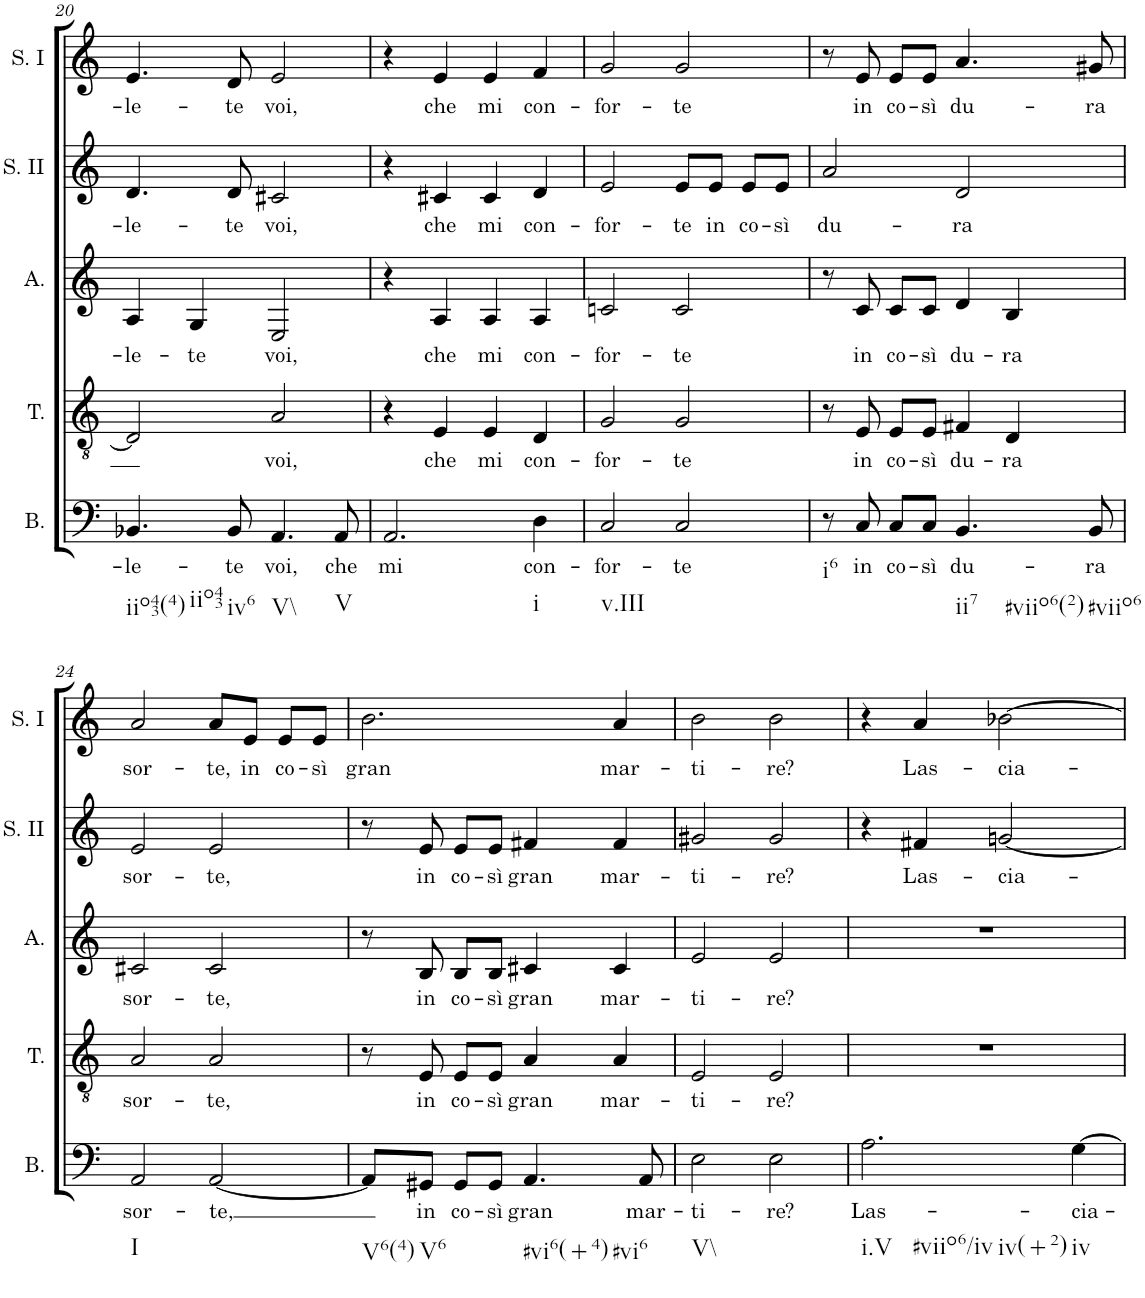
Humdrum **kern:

**kern	**text	**kern	**text	**kern	**text	**kern	**text	**kern	**text
*part5	*part5	*part4	*part4	*part3	*part3	*part2	*part2	*part1	*part1
*staff5	*staff5	*staff4	*staff4	*staff3	*staff3	*staff2	*staff2	*staff1	*staff1
*I"Basso	*	*I"Tenore	*	*I"Alto	*	*I"Soprano II	*	*I"Soprano I	*
*I'B.	*	*I'T.	*	*I'A.	*	*I'S. II	*	*I'S. I	*
!!LO:PB:g=z
*clefF4	*	*clefGv2	*	*clefG2	*	*clefG2	*	*clefG2	*
*k[]	*	*k[]	*	*k[]	*	*k[]	*	*k[]	*
*M4/4	*	*M4/4	*	*M4/4	*	*M4/4	*	*M4/4	*
*met(c)	*	*met(c)	*	*met(c)	*	*met(c)	*	*met(c)	*
=20	=20	=20	=20	=20	=20	=20	=20	=20	=20
!LO:TX:b:t=iio43(4)	!	!	!	!	!	!	!	!	!
!LO:TX:b:t=iio43	!	!	!	!	!	!	!	!	!
!	!LO:LY:b	!	!	!	!LO:LY:b	!	!LO:LY:b	!	!LO:LY:b
4.BB-X/	-le-	2D/]	.	4A/	-le-	4.d/	-le-	4.e/	-le-
!	!	!	!	!	!LO:LY:b	!	!	!	!
.	.	.	.	4G/	-te	.	.	.	.
!LO:TX:b:t=iv6	!	!	!	!	!	!	!	!	!
!	!LO:LY:b	!	!	!	!	!	!LO:LY:b	!	!LO:LY:b
8BB-/	-te	.	.	.	.	8d/	-te	8d/	-te
!LO:TX:b:t=V\\	!	!	!	!	!	!	!	!	!
!	!LO:LY:b	!	!LO:LY:b	!	!LO:LY:b	!	!LO:LY:b	!	!LO:LY:b
4.AA/	voi,	2A/	voi,	2E/	voi,	2c#X/	voi,	2e/	voi,
!LO:TX:b:t=V	!	!	!	!	!	!	!	!	!
!	!LO:LY:b	!	!	!	!	!	!	!	!
8AA/	che	.	.	.	.	.	.	.	.
=21	=21	=21	=21	=21	=21	=21	=21	=21	=21
!	!LO:LY:b	!	!	!	!	!	!	!	!
2.AA/	mi	4r	.	4r	.	4r	.	4r	.
!	!	!	!LO:LY:b	!	!LO:LY:b	!	!LO:LY:b	!	!LO:LY:b
.	.	4E/	che	4A/	che	4c#X/	che	4e/	che
!	!	!	!LO:LY:b	!	!LO:LY:b	!	!LO:LY:b	!	!LO:LY:b
.	.	4E/	mi	4A/	mi	4c#/	mi	4e/	mi
!LO:TX:b:t=i	!	!	!	!	!	!	!	!	!
!	!LO:LY:b	!	!LO:LY:b	!	!LO:LY:b	!	!LO:LY:b	!	!LO:LY:b
4D\	con-	4D/	con-	4A/	con-	4d/	con-	4f/	con-
=22	=22	=22	=22	=22	=22	=22	=22	=22	=22
!LO:TX:b:t=v.III	!	!	!	!	!	!	!	!	!
!	!LO:LY:b	!	!LO:LY:b	!	!LO:LY:b	!	!LO:LY:b	!	!LO:LY:b
2C/	-for-	2G/	-for-	2cn/	-for-	2e/	-for-	2g/	-for-
!	!LO:LY:b	!	!LO:LY:b	!	!LO:LY:b	!	!LO:LY:b	!	!LO:LY:b
2C/	-te	2G/	-te	2c/	-te	8e/L	-te	2g/	-te
!	!	!	!	!	!	!	!LO:LY:b	!	!
.	.	.	.	.	.	8e/J	in	.	.
!	!	!	!	!	!	!	!LO:LY:b	!	!
.	.	.	.	.	.	8e/L	co-	.	.
!	!	!	!	!	!	!	!LO:LY:b	!	!
.	.	.	.	.	.	8e/J	-sì	.	.
=23	=23	=23	=23	=23	=23	=23	=23	=23	=23
!LO:TX:b:t=i6	!	!	!	!	!	!	!	!	!
!	!	!	!	!	!	!	!LO:LY:b	!	!
8r	.	8r	.	8r	.	2a/	du-	8r	.
!	!LO:LY:b	!	!LO:LY:b	!	!LO:LY:b	!	!	!	!LO:LY:b
8C/	in	8E/	in	8c/	in	.	.	8e/	in
!	!LO:LY:b	!	!LO:LY:b	!	!LO:LY:b	!	!	!	!LO:LY:b
8C/L	co-	8E/L	co-	8c/L	co-	.	.	8e/L	co-
!	!LO:LY:b	!	!LO:LY:b	!	!LO:LY:b	!	!	!	!LO:LY:b
8C/J	-sì	8E/J	-sì	8c/J	-sì	.	.	8e/J	-sì
!LO:TX:b:t=ii7	!	!	!	!	!	!	!	!	!
!LO:TX:b:t=#viio6(2)	!	!	!	!	!	!	!	!	!
!	!LO:LY:b	!	!LO:LY:b	!	!LO:LY:b	!	!LO:LY:b	!	!LO:LY:b
4.BB/	du-	4F#X/	du-	4d/	du-	2d/	-ra	4.a/	du-
!	!	!	!LO:LY:b	!	!LO:LY:b	!	!	!	!
.	.	4D/	-ra	4B/	-ra	.	.	.	.
!LO:TX:b:t=#viio6	!	!	!	!	!	!	!	!	!
!	!LO:LY:b	!	!	!	!	!	!	!	!LO:LY:b
8BB/	-ra	.	.	.	.	.	.	8g#X/	-ra
!!LO:LB:g=z
=24	=24	=24	=24	=24	=24	=24	=24	=24	=24
!LO:TX:b:t=I	!	!	!	!	!	!	!	!	!
!	!LO:LY:b	!	!LO:LY:b	!	!LO:LY:b	!	!LO:LY:b	!	!LO:LY:b
2AA/	sor-	2A/	sor-	2c#X/	sor-	2e/	sor-	2a/	sor-
!	!LO:LY:b	!	!LO:LY:b	!	!LO:LY:b	!	!LO:LY:b	!	!LO:LY:b
[2AA/	-te,	2A/	-te,	2c#/	-te,	2e/	-te,	8a/L	-te,
!	!	!	!	!	!	!	!	!	!LO:LY:b
.	.	.	.	.	.	.	.	8e/J	in
!	!	!	!	!	!	!	!	!	!LO:LY:b
.	.	.	.	.	.	.	.	8e/L	co-
!	!	!	!	!	!	!	!	!	!LO:LY:b
.	.	.	.	.	.	.	.	8e/J	-sì
=25	=25	=25	=25	=25	=25	=25	=25	=25	=25
!LO:TX:b:t=V6(4)	!	!	!	!	!	!	!	!	!
!	!	!	!	!	!	!	!	!	!LO:LY:b
8AA/L]	.	8r	.	8r	.	8r	.	2.b\	gran
!LO:TX:b:t=V6	!	!	!	!	!	!	!	!	!
!	!LO:LY:b	!	!LO:LY:b	!	!LO:LY:b	!	!LO:LY:b	!	!
8GG#X/J	in	8E/	in	8B/	in	8e/	in	.	.
!	!LO:LY:b	!	!LO:LY:b	!	!LO:LY:b	!	!LO:LY:b	!	!
8GG#/L	co-	8E/L	co-	8B/L	co-	8e/L	co-	.	.
!	!LO:LY:b	!	!LO:LY:b	!	!LO:LY:b	!	!LO:LY:b	!	!
8GG#/J	-sì	8E/J	-sì	8B/J	-sì	8e/J	-sì	.	.
!LO:TX:b:t=#vi6(+4)	!	!	!	!	!	!	!	!	!
!LO:TX:b:t=#vi6	!	!	!	!	!	!	!	!	!
!	!LO:LY:b	!	!LO:LY:b	!	!LO:LY:b	!	!LO:LY:b	!	!
4.AA/	gran	4A/	gran	4c#X/	gran	4f#X/	gran	.	.
!	!	!	!LO:LY:b	!	!LO:LY:b	!	!LO:LY:b	!	!LO:LY:b
.	.	4A/	mar-	4c#/	mar-	4f#/	mar-	4a/	mar-
!	!LO:LY:b	!	!	!	!	!	!	!	!
8AA/	mar-	.	.	.	.	.	.	.	.
=26	=26	=26	=26	=26	=26	=26	=26	=26	=26
!LO:TX:b:t=V\\	!	!	!	!	!	!	!	!	!
!	!LO:LY:b	!	!LO:LY:b	!	!LO:LY:b	!	!LO:LY:b	!	!LO:LY:b
2E\	-ti-	2E/	-ti-	2e/	-ti-	2g#X/	-ti-	2b\	-ti-
!	!LO:LY:b	!	!LO:LY:b	!	!LO:LY:b	!	!LO:LY:b	!	!LO:LY:b
2E\	-re?	2E/	-re?	2e/	-re?	2g#/	-re?	2b\	-re?
=27	=27	=27	=27	=27	=27	=27	=27	=27	=27
!LO:TX:b:t=i.V	!	!	!	!	!	!	!	!	!
!LO:TX:b:t=#viio6/iv	!	!	!	!	!	!	!	!	!
!LO:TX:b:t=iv(+2)	!	!	!	!	!	!	!	!	!
!	!LO:LY:b	!	!	!	!	!	!	!	!
2.A\	Las-	1r	.	1r	.	4r	.	4r	.
!	!	!	!	!	!	!	!LO:LY:b	!	!LO:LY:b
.	.	.	.	.	.	4f#X/	Las-	4a/	Las-
!	!	!	!	!	!	!	!LO:LY:b	!	!LO:LY:b
.	.	.	.	.	.	[2gn/	-cia-	[2b-X\	-cia-
!LO:TX:b:t=iv	!	!	!	!	!	!	!	!	!
!	!LO:LY:b	!	!	!	!	!	!	!	!
[4G\	-cia-	.	.	.	.	.	.	.	.
=	=	=	=	=	=	=	=	=	=
*-	*-	*-	*-	*-	*-	*-	*-	*-	*-
